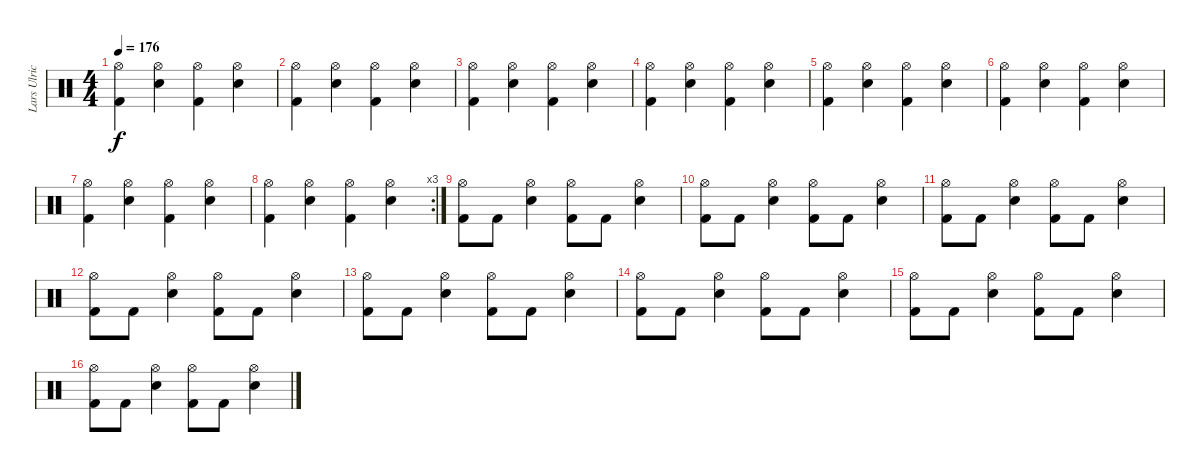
\track ("Lars Ulrich" "Lars Ulric") {instrument percussion}
\staff {score}
\articulation defaults
\ts (4 4)
\tempo 176
\clef neutral
\ks c
("Hi-Hat (open)" "Kick (hit) 2").4{dy f} ("Hi-Hat (open)" "Snare (hit) 2").4 ("Hi-Hat (open)" "Kick (hit) 2").4 ("Hi-Hat (open)" "Snare (hit) 2").4 |
("Hi-Hat (open)" "Kick (hit) 2").4 ("Hi-Hat (open)" "Snare (hit) 2").4 ("Hi-Hat (open)" "Kick (hit) 2").4 ("Hi-Hat (open)" "Snare (hit) 2").4 |
("Hi-Hat (open)" "Kick (hit) 2").4 ("Hi-Hat (open)" "Snare (hit) 2").4 ("Hi-Hat (open)" "Kick (hit) 2").4 ("Hi-Hat (open)" "Snare (hit) 2").4 |
("Hi-Hat (open)" "Kick (hit) 2").4 ("Hi-Hat (open)" "Snare (hit) 2").4 ("Hi-Hat (open)" "Kick (hit) 2").4 ("Hi-Hat (open)" "Snare (hit) 2").4 |
("Hi-Hat (open)" "Kick (hit) 2").4 ("Hi-Hat (open)" "Snare (hit) 2").4 ("Hi-Hat (open)" "Kick (hit) 2").4 ("Hi-Hat (open)" "Snare (hit) 2").4 |
("Hi-Hat (open)" "Kick (hit) 2").4 ("Hi-Hat (open)" "Snare (hit) 2").4 ("Hi-Hat (open)" "Kick (hit) 2").4 ("Hi-Hat (open)" "Snare (hit) 2").4 |
("Hi-Hat (open)" "Kick (hit) 2").4 ("Hi-Hat (open)" "Snare (hit) 2").4 ("Hi-Hat (open)" "Kick (hit) 2").4 ("Hi-Hat (open)" "Snare (hit) 2").4 |
\rc 3
("Hi-Hat (open)" "Kick (hit) 2").4 ("Hi-Hat (open)" "Snare (hit) 2").4 ("Hi-Hat (open)" "Kick (hit) 2").4 ("Hi-Hat (open)" "Snare (hit) 2").4 |
("Hi-Hat (open)" "Kick (hit) 2").8 "Kick (hit) 2".8 ("Hi-Hat (open)" "Snare (hit) 2").4 ("Hi-Hat (open)" "Kick (hit) 2").8 "Kick (hit) 2".8 ("Hi-Hat (open)" "Snare (hit) 2").4 |
("Hi-Hat (open)" "Kick (hit) 2").8 "Kick (hit) 2".8 ("Hi-Hat (open)" "Snare (hit) 2").4 ("Hi-Hat (open)" "Kick (hit) 2").8 "Kick (hit) 2".8 ("Hi-Hat (open)" "Snare (hit) 2").4 |
("Hi-Hat (open)" "Kick (hit) 2").8 "Kick (hit) 2".8 ("Hi-Hat (open)" "Snare (hit) 2").4 ("Hi-Hat (open)" "Kick (hit) 2").8 "Kick (hit) 2".8 ("Hi-Hat (open)" "Snare (hit) 2").4 |
("Hi-Hat (open)" "Kick (hit) 2").8 "Kick (hit) 2".8 ("Hi-Hat (open)" "Snare (hit) 2").4 ("Hi-Hat (open)" "Kick (hit) 2").8 "Kick (hit) 2".8 ("Hi-Hat (open)" "Snare (hit) 2").4 |
("Hi-Hat (open)" "Kick (hit) 2").8 "Kick (hit) 2".8 ("Hi-Hat (open)" "Snare (hit) 2").4 ("Hi-Hat (open)" "Kick (hit) 2").8 "Kick (hit) 2".8 ("Hi-Hat (open)" "Snare (hit) 2").4 |
("Hi-Hat (open)" "Kick (hit) 2").8 "Kick (hit) 2".8 ("Hi-Hat (open)" "Snare (hit) 2").4 ("Hi-Hat (open)" "Kick (hit) 2").8 "Kick (hit) 2".8 ("Hi-Hat (open)" "Snare (hit) 2").4 |
("Hi-Hat (open)" "Kick (hit) 2").8 "Kick (hit) 2".8 ("Hi-Hat (open)" "Snare (hit) 2").4 ("Hi-Hat (open)" "Kick (hit) 2").8 "Kick (hit) 2".8 ("Hi-Hat (open)" "Snare (hit) 2").4 |
("Hi-Hat (open)" "Kick (hit) 2").8 "Kick (hit) 2".8 ("Hi-Hat (open)" "Snare (hit) 2").4 ("Hi-Hat (open)" "Kick (hit) 2").8 "Kick (hit) 2".8 ("Hi-Hat (open)" "Snare (hit) 2").4
